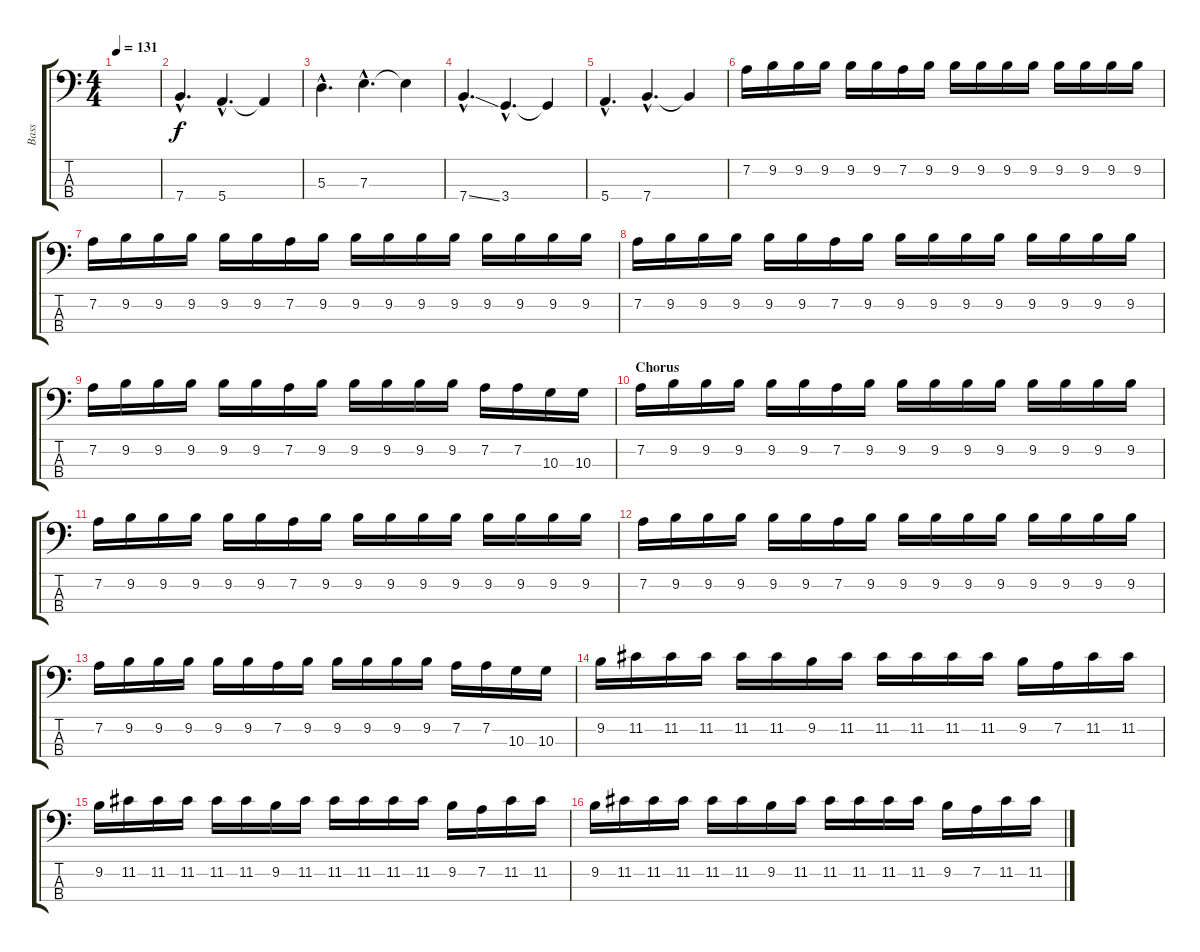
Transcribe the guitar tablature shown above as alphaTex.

\track ("Bass" "Bass") {instrument electricbassfinger}
\staff {score tabs}
\tuning (G2 D2 A1 E1) {hide}
\ts (4 4)
\tempo 131
\clef f4
\ks c
|
7.4{hac}.4{d} 5.4{hac}.4{d} 5.4{t}.4 |
5.3{hac}.4{d} 7.3{hac}.4{d} 7.3{t}.4 |
7.4{ss hac}.4{d} 3.4{hac}.4{d} 3.4{t}.4 |
5.4{hac}.4{d} 7.4{hac}.4{d} 7.4{t}.4 |
7.2.16 9.2.16 9.2.16 9.2.16 9.2.16 9.2.16 7.2.16 9.2.16 9.2.16 9.2.16 9.2.16 9.2.16 9.2.16 9.2.16 9.2.16 9.2.16 |
7.2.16 9.2.16 9.2.16 9.2.16 9.2.16 9.2.16 7.2.16 9.2.16 9.2.16 9.2.16 9.2.16 9.2.16 9.2.16 9.2.16 9.2.16 9.2.16 |
7.2.16 9.2.16 9.2.16 9.2.16 9.2.16 9.2.16 7.2.16 9.2.16 9.2.16 9.2.16 9.2.16 9.2.16 9.2.16 9.2.16 9.2.16 9.2.16 |
7.2.16 9.2.16 9.2.16 9.2.16 9.2.16 9.2.16 7.2.16 9.2.16 9.2.16 9.2.16 9.2.16 9.2.16 7.2.16 7.2.16 10.3.16 10.3.16 |
\section ("" "Chorus")
7.2.16 9.2.16 9.2.16 9.2.16 9.2.16 9.2.16 7.2.16 9.2.16 9.2.16 9.2.16 9.2.16 9.2.16 9.2.16 9.2.16 9.2.16 9.2.16 |
7.2.16 9.2.16 9.2.16 9.2.16 9.2.16 9.2.16 7.2.16 9.2.16 9.2.16 9.2.16 9.2.16 9.2.16 9.2.16 9.2.16 9.2.16 9.2.16 |
7.2.16 9.2.16 9.2.16 9.2.16 9.2.16 9.2.16 7.2.16 9.2.16 9.2.16 9.2.16 9.2.16 9.2.16 9.2.16 9.2.16 9.2.16 9.2.16 |
7.2.16 9.2.16 9.2.16 9.2.16 9.2.16 9.2.16 7.2.16 9.2.16 9.2.16 9.2.16 9.2.16 9.2.16 7.2.16 7.2.16 10.3.16 10.3.16 |
9.2.16 11.2.16 11.2.16 11.2.16 11.2.16 11.2.16 9.2.16 11.2.16 11.2.16 11.2.16 11.2.16 11.2.16 9.2.16 7.2.16 11.2.16 11.2.16 |
9.2.16 11.2.16 11.2.16 11.2.16 11.2.16 11.2.16 9.2.16 11.2.16 11.2.16 11.2.16 11.2.16 11.2.16 9.2.16 7.2.16 11.2.16 11.2.16 |
9.2.16 11.2.16 11.2.16 11.2.16 11.2.16 11.2.16 9.2.16 11.2.16 11.2.16 11.2.16 11.2.16 11.2.16 9.2.16 7.2.16 11.2.16 11.2.16
